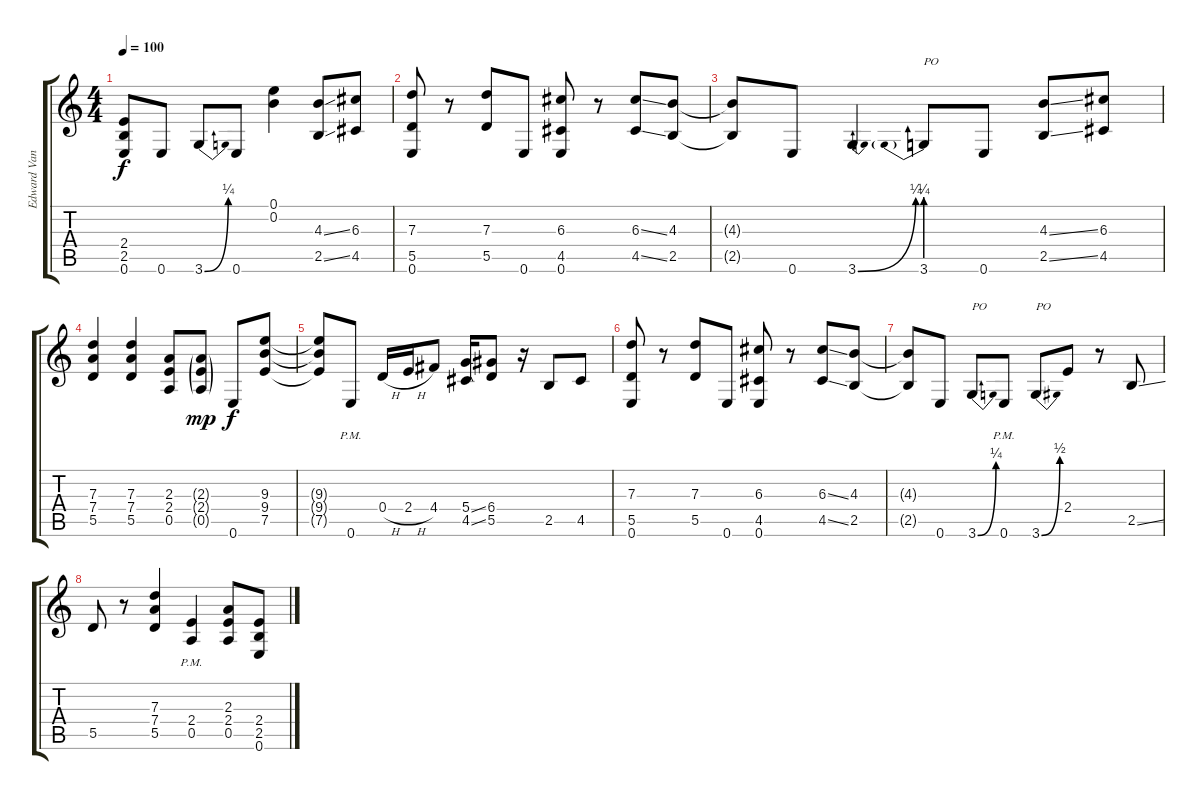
\track ("Edward Van Halen" "Edward Van") {instrument distortionguitar}
\staff {score tabs}
\tuning (E4 B3 G3 D3 A2 E2) {hide}
\ts (4 4)
\tempo 100
\clef g2
\ks c
(2.4{t} 2.5{t} 0.6{t}).8{dy f} 0.6.8 3.6{be (bend 0 0 60 1)}.8 0.6.8 (0.1 0.2).4 (4.3{ss} 2.5{ss}).8 (6.3 4.5).8 |
(7.3 5.5 0.6).8 r.8 (7.3 5.5).8 0.6.8 (6.3 4.5 0.6).8 r.8 (6.3{ss} 4.5{ss}).8 (4.3 2.5).8 |
(4.3{t} 2.5{t}).8 0.6.8 3.6{be (bend 0 0 60 1)}.4 3.6{be (prebend 0 1 60 1)}.8{txt "PO"} 0.6.8 (4.3{ss} 2.5{ss}).8 (6.3 4.5).8 |
(7.3 7.4 5.5).4 (7.3 7.4 5.5).4 (2.3 2.4 0.5).8 (2.3{g} 2.4{g} 0.5{g}).8{dy mp} 0.6.8{dy f} (9.3 9.4 7.5).8 |
(9.3{t} 9.4{t} 7.5{t}).8 0.6{pm}.8 0.4{h}.16 2.4{h}.16 4.4.8 (5.4{ss} 4.5{ss}).16 (6.4 5.5).8 r.16 2.5.8 4.5.8 |
(7.3 5.5 0.6).8 r.8 (7.3 5.5).8 0.6.8 (6.3 4.5 0.6).8 r.8 (6.3{ss} 4.5{ss}).8 (4.3 2.5).8 |
(4.3{t} 2.5{t}).8 0.6.8 3.6{be (bend 0 0 60 1)}.8{txt "PO"} 0.6{pm}.8 3.6{be (bend 0 0 60 2)}.8{txt "PO"} 2.4.8 r.8 2.5{ss}.8 |
5.5.8 r.8 (7.3 7.4 5.5).4 (2.4{pm} 0.5{pm}).4 (2.3 2.4 0.5).8 (2.4 2.5 0.6).8
